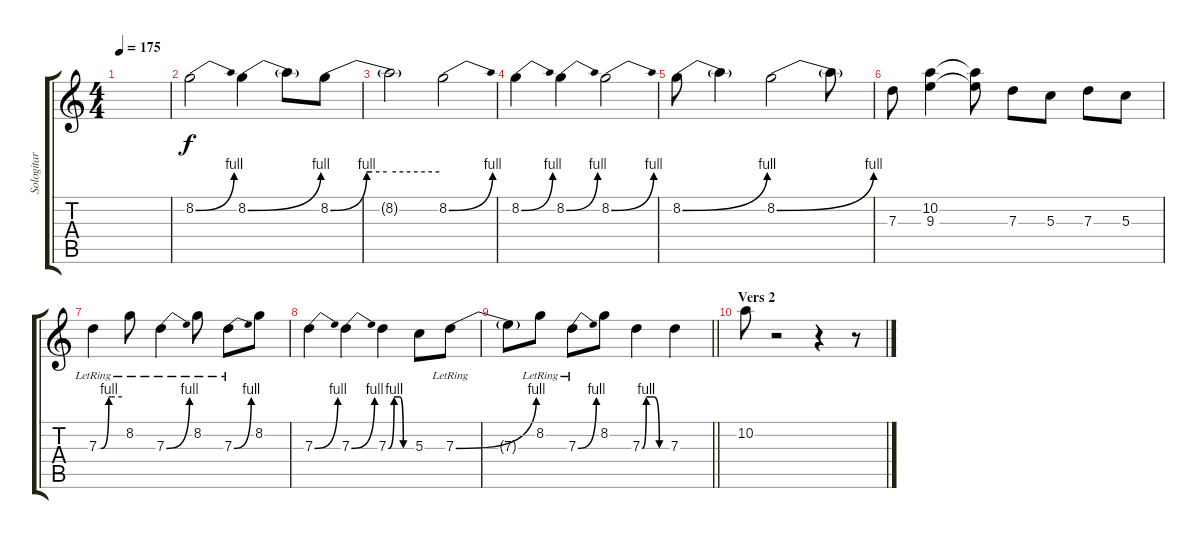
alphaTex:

\track ("Sologitar" "Sologitar") {instrument distortionguitar}
\staff {score tabs}
\tuning (E4 B3 G3 D3 A2 E2) {hide}
\ts (4 4)
\tempo 175
\clef g2
\ks c
|
8.2{be (bend 0 0 60 4)}.2 8.2{be (bend 0 0 60 4)}.4 8.2{t}.8 8.2{be (custom 0 0 20 4 23 4 31 4 60 4)}.8 |
8.2{t}.2 8.2{be (bend 0 0 60 4)}.2 |
8.2{be (bend 0 0 60 4)}.4 8.2{be (bend 0 0 60 4)}.4 8.2{be (bend 0 0 60 4)}.2 |
8.2{be (bend 0 0 60 4)}.8 8.2{t}.4 8.2{be (bend 0 0 60 4)}.2 8.2{t}.8 |
7.3.8 (10.2 9.3).4 (10.2{t} 9.3{t}).8 7.3.8 5.3.8 7.3.8 5.3.8 |
7.3{be (custom 0 0 6 0 26 4 31 4 60 4) lr}.4 8.2{lr}.8 7.3{be (bend 0 0 60 4) lr}.4 8.2{lr}.8 7.3{be (bend 0 0 60 4) lr}.8 8.2.8 |
7.3{be (bend 0 0 60 4)}.4 7.3{be (bend 0 0 60 4)}.4 7.3{be (custom 0 0 15 4 20 4 30 4 39 0 60 0)}.4 5.3.8 7.3{be (bend 0 0 60 4) lr}.8 |
\barLineRight lightlight
7.3{t}.8 8.2{lr}.8 7.3{be (bend 0 0 60 4) lr}.8 8.2.8 7.3{be (custom 0 0 10 4 20 4 28 4 42 0 60 0)}.4 7.3.4 |
\section ("" "Vers 2")
10.2.8 r.2 r.4 r.8
